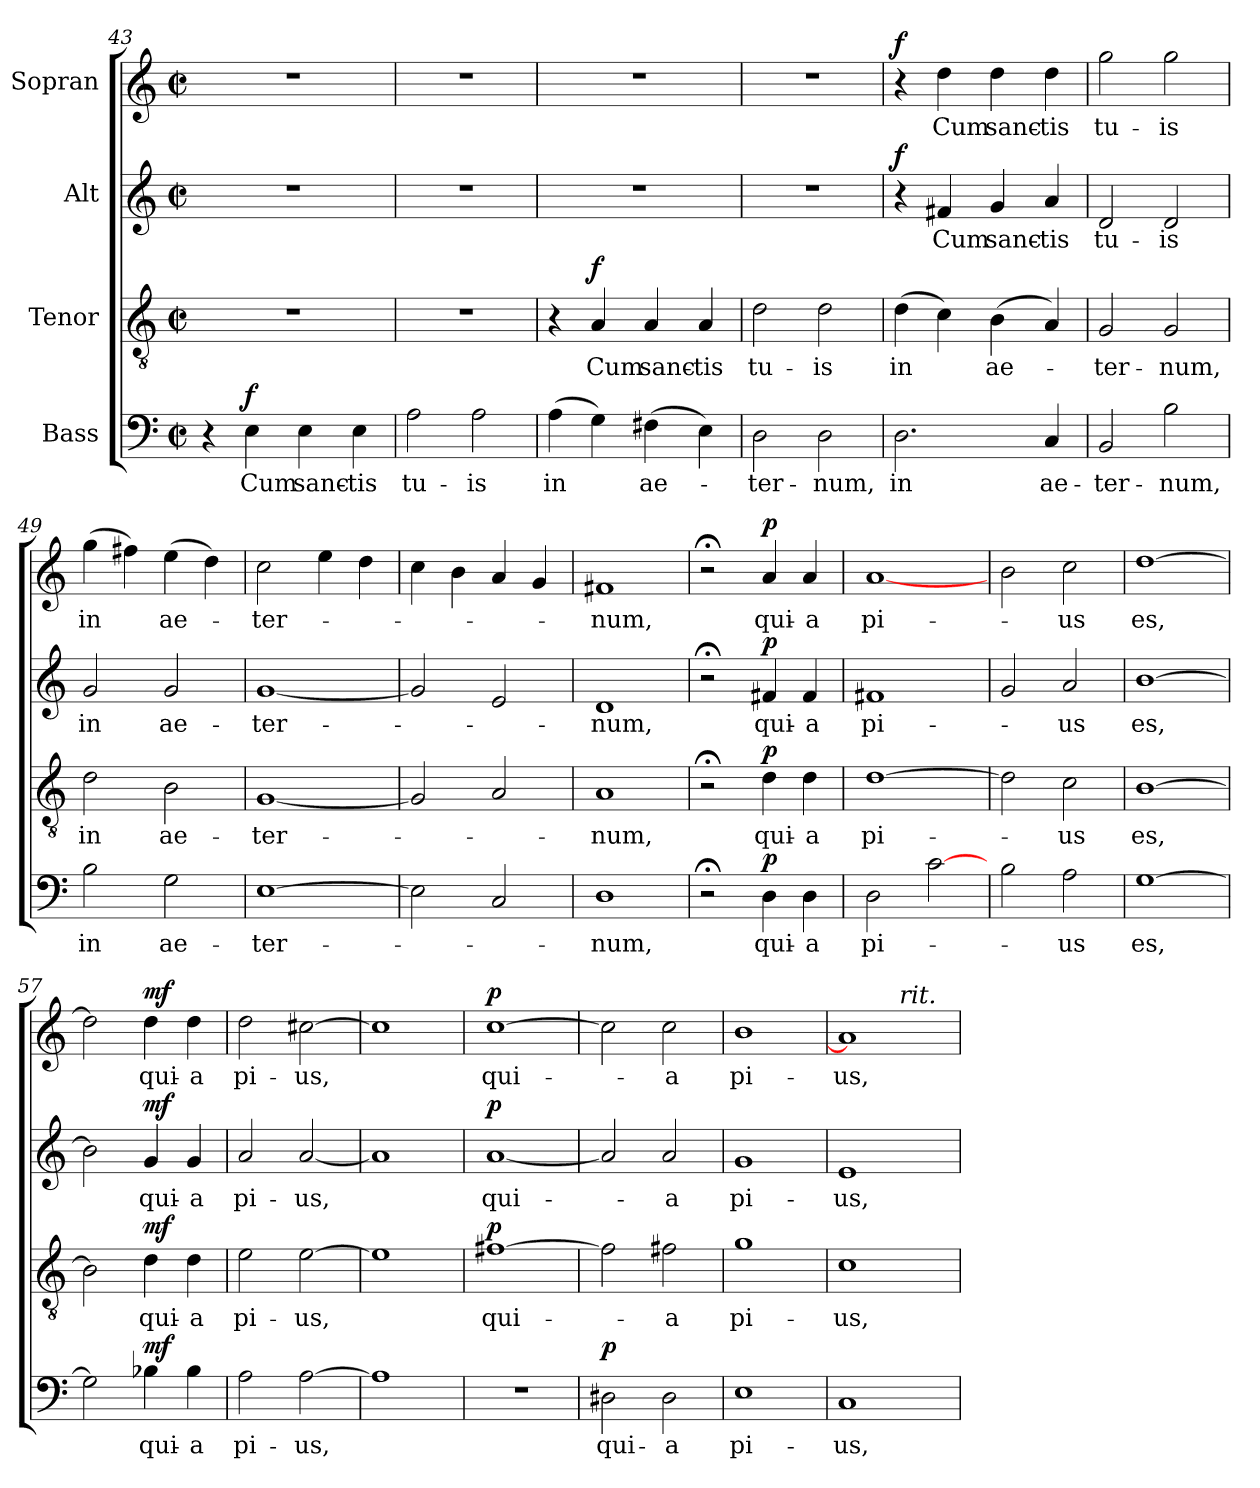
**kern	**text	**dynam	**kern	**text	**dynam	**kern	**text	**dynam	**kern	**text	**dynam
*part4	*part4	*part4	*part3	*part3	*part3	*part2	*part2	*part2	*part1	*part1	*part1
*staff4	*staff4	*staff4	*staff3	*staff3	*staff3	*staff2	*staff2	*staff2	*staff1	*staff1	*staff1
*I"Bass	*	*	*I"Tenor	*	*	*I"Alt	*	*	*I"Sopran	*	*
*clefF4	*	*	*clefGv2	*	*	*clefG2	*	*	*clefG2	*	*
*k[]	*	*	*k[]	*	*	*k[]	*	*	*k[]	*	*
*C:	*	*	*C:	*	*	*C:	*	*	*C:	*	*
*M2/2	*	*	*M2/2	*	*	*M2/2	*	*	*M2/2	*	*
*met(c|)	*	*	*met(c|)	*	*	*met(c|)	*	*	*met(c|)	*	*
=43	=43	=43	=43	=43	=43	=43	=43	=43	=43	=43	=43
4r	.	.	1r	.	.	1r	.	.	1r	.	.
!	!LO:LY:b	!LO:DY:a	!	!	!	!	!	!	!	!	!
4E\	Cum	f	.	.	.	.	.	.	.	.	.
!	!LO:LY:b	!	!	!	!	!	!	!	!	!	!
4E\	sanc-	.	.	.	.	.	.	.	.	.	.
!	!LO:LY:b	!	!	!	!	!	!	!	!	!	!
4E\	-tis	.	.	.	.	.	.	.	.	.	.
!!LO:LB:g=z
=44	=44	=44	=44	=44	=44	=44	=44	=44	=44	=44	=44
!	!LO:LY:b	!	!	!	!	!	!	!	!	!	!
2A\	tu-	.	1r	.	.	1r	.	.	1r	.	.
!	!LO:LY:b	!	!	!	!	!	!	!	!	!	!
2A\	-is	.	.	.	.	.	.	.	.	.	.
=45	=45	=45	=45	=45	=45	=45	=45	=45	=45	=45	=45
!	!LO:LY:b	!	!	!	!	!	!	!	!	!	!
(>4A\	in	.	4r	.	.	1r	.	.	1r	.	.
!	!	!	!	!LO:LY:b	!LO:DY:a	!	!	!	!	!	!
4G\)	.	.	4A/	Cum	f	.	.	.	.	.	.
!	!LO:LY:b	!	!	!LO:LY:b	!	!	!	!	!	!	!
(>4F#X\	ae-	.	4A/	sanc-	.	.	.	.	.	.	.
!	!	!	!	!LO:LY:b	!	!	!	!	!	!	!
4E\)	.	.	4A/	-tis	.	.	.	.	.	.	.
=46	=46	=46	=46	=46	=46	=46	=46	=46	=46	=46	=46
!	!LO:LY:b	!	!	!LO:LY:b	!	!	!	!	!	!	!
2D\	-ter-	.	2d\	tu-	.	1r	.	.	1r	.	.
!	!LO:LY:b	!	!	!LO:LY:b	!	!	!	!	!	!	!
2D\	-num,	.	2d\	-is	.	.	.	.	.	.	.
=47	=47	=47	=47	=47	=47	=47	=47	=47	=47	=47	=47
!	!LO:LY:b	!	!	!LO:LY:b	!	!	!	!LO:DY:a	!	!	!LO:DY:a
2.D\	in	.	(>4d\	in	.	4r	.	f	4r	.	f
!	!	!	!	!	!	!	!LO:LY:b	!	!	!LO:LY:b	!
.	.	.	4c\)	.	.	4f#X/	Cum	.	4dd\	Cum	.
!	!	!	!	!LO:LY:b	!	!	!LO:LY:b	!	!	!LO:LY:b	!
.	.	.	(>4B\	ae-	.	4g/	sanc-	.	4dd\	sanc-	.
!	!LO:LY:b	!	!	!	!	!	!LO:LY:b	!	!	!LO:LY:b	!
4C/	ae-	.	4A/)	.	.	4a/	-tis	.	4dd\	-tis	.
=48	=48	=48	=48	=48	=48	=48	=48	=48	=48	=48	=48
!	!LO:LY:b	!	!	!LO:LY:b	!	!	!LO:LY:b	!	!	!LO:LY:b	!
2BB/	-ter-	.	2G/	-ter-	.	2d/	tu-	.	2gg\	tu-	.
!	!LO:LY:b	!	!	!LO:LY:b	!	!	!LO:LY:b	!	!	!LO:LY:b	!
2B\	-num,	.	2G/	-num,	.	2d/	-is	.	2gg\	-is	.
=49	=49	=49	=49	=49	=49	=49	=49	=49	=49	=49	=49
!	!LO:LY:b	!	!	!LO:LY:b	!	!	!LO:LY:b	!	!	!LO:LY:b	!
2B\	in	.	2d\	in	.	2g/	in	.	(>4gg\	in	.
.	.	.	.	.	.	.	.	.	4ff#X\)	.	.
!	!LO:LY:b	!	!	!LO:LY:b	!	!	!LO:LY:b	!	!	!LO:LY:b	!
2G\	ae-	.	2B\	ae-	.	2g/	ae-	.	(>4ee\	ae-	.
.	.	.	.	.	.	.	.	.	4dd\)	.	.
=50	=50	=50	=50	=50	=50	=50	=50	=50	=50	=50	=50
!	!LO:LY:b	!	!	!LO:LY:b	!	!	!LO:LY:b	!	!	!LO:LY:b	!
[1E	-ter-	.	[1G	-ter-	.	[1g	-ter-	.	2cc\	-ter-	.
.	.	.	.	.	.	.	.	.	4ee\	.	.
.	.	.	.	.	.	.	.	.	4dd\	.	.
!!LO:LB:g=z
=51	=51	=51	=51	=51	=51	=51	=51	=51	=51	=51	=51
2E\]	.	.	2G/]	.	.	2g/]	.	.	4cc\	.	.
.	.	.	.	.	.	.	.	.	4b\	.	.
2C/	.	.	2A/	.	.	2e/	.	.	4a/	.	.
.	.	.	.	.	.	.	.	.	4g/	.	.
=52	=52	=52	=52	=52	=52	=52	=52	=52	=52	=52	=52
!	!LO:LY:b	!	!	!LO:LY:b	!	!	!LO:LY:b	!	!	!LO:LY:b	!
1D	-num,	.	1A	-num,	.	1d	-num,	.	1f#X	-num,	.
=53	=53	=53	=53	=53	=53	=53	=53	=53	=53	=53	=53
2r;<	.	.	2r;<	.	.	2r;<	.	.	2r;<	.	.
!	!LO:LY:b	!LO:DY:a	!	!LO:LY:b	!LO:DY:a	!	!LO:LY:b	!LO:DY:a	!	!LO:LY:b	!LO:DY:a
4D\	qui-	p	4d\	qui-	p	4f#X/	qui-	p	4a/	qui-	p
!	!LO:LY:b	!	!	!LO:LY:b	!	!	!LO:LY:b	!	!	!LO:LY:b	!
4D\	-a	.	4d\	-a	.	4f#/	-a	.	4a/	-a	.
=54	=54	=54	=54	=54	=54	=54	=54	=54	=54	=54	=54
!	!LO:LY:b	!	!	!LO:LY:b	!	!	!LO:LY:b	!	!	!LO:LY:b	!
2D\	pi-	.	[1d	pi-	.	1f#X	pi-	.	[1a	pi-	.
[2c\	.	.	.	.	.	.	.	.	.	.	.
=55	=55	=55	=55	=55	=55	=55	=55	=55	=55	=55	=55
2B\	.	.	2d\]	.	.	2g/	.	.	2b\	.	.
!	!LO:LY:b	!	!	!LO:LY:b	!	!	!LO:LY:b	!	!	!LO:LY:b	!
2A\	-us	.	2c\	-us	.	2a/	-us	.	2cc\	-us	.
=56	=56	=56	=56	=56	=56	=56	=56	=56	=56	=56	=56
!	!LO:LY:b	!	!	!LO:LY:b	!	!	!LO:LY:b	!	!	!LO:LY:b	!
[1G	es,	.	[1B	es,	.	[1b	es,	.	[1dd	es,	.
=57	=57	=57	=57	=57	=57	=57	=57	=57	=57	=57	=57
2G\]	.	.	2B\]	.	.	2b\]	.	.	2dd\]	.	.
!	!LO:LY:b	!LO:DY:a	!	!LO:LY:b	!LO:DY:a	!	!LO:LY:b	!LO:DY:a	!	!LO:LY:b	!LO:DY:a
4B-X\	qui-	mf	4d\	qui-	mf	4g/	qui-	mf	4dd\	qui-	mf
!	!LO:LY:b	!	!	!LO:LY:b	!	!	!LO:LY:b	!	!	!LO:LY:b	!
4B-\	-a	.	4d\	-a	.	4g/	-a	.	4dd\	-a	.
!!LO:PB:g=z
=58	=58	=58	=58	=58	=58	=58	=58	=58	=58	=58	=58
!	!LO:LY:b	!	!	!LO:LY:b	!	!	!LO:LY:b	!	!	!LO:LY:b	!
2A\	pi-	.	2e\	pi-	.	2a/	pi-	.	2dd\	pi-	.
!	!LO:LY:b	!	!	!LO:LY:b	!	!	!LO:LY:b	!	!	!LO:LY:b	!
[2A\	-us,	.	[2e\	-us,	.	[2a/	-us,	.	[2cc#X\	-us,	.
=59	=59	=59	=59	=59	=59	=59	=59	=59	=59	=59	=59
1A]	.	.	1e]	.	.	1a]	.	.	1cc#]	.	.
=60	=60	=60	=60	=60	=60	=60	=60	=60	=60	=60	=60
!	!	!	!	!LO:LY:b	!LO:DY:a	!	!LO:LY:b	!LO:DY:a	!	!LO:LY:b	!LO:DY:a
1r	.	.	[1f#X	qui-	p	[1a	qui-	p	[1cc	qui-	p
=61	=61	=61	=61	=61	=61	=61	=61	=61	=61	=61	=61
!	!LO:LY:b	!LO:DY:a	!	!	!	!	!	!	!	!	!
2D#X\	qui-	p	2f#\]	.	.	2a/]	.	.	2cc\]	.	.
!	!LO:LY:b	!	!	!LO:LY:b	!	!	!LO:LY:b	!	!	!LO:LY:b	!
2D#\	-a	.	2f#X\	-a	.	2a/	-a	.	2cc\	-a	.
=62	=62	=62	=62	=62	=62	=62	=62	=62	=62	=62	=62
!	!LO:LY:b	!	!	!LO:LY:b	!	!	!LO:LY:b	!	!	!LO:LY:b	!
1E	pi-	.	1g	pi-	.	1g	pi-	.	1b	pi-	.
=63	=63	=63	=63	=63	=63	=63	=63	=63	=63	=63	=63
!	!LO:LY:b	!	!	!LO:LY:b	!	!	!LO:LY:b	!	!	!LO:LY:b	!
*	*	*	*	*	*	*	*	*	*^	*	*
1C	-us,	.	1c	-us,	.	1e	-us,	.	1a]	2ryy	-us,	.
!	!	!	!	!	!	!	!	!	!	!LO:TX:a:i:t=rit.	!	!
.	.	.	.	.	.	.	.	.	.	2ryy	.	.
*	*	*	*	*	*	*	*	*	*v	*v	*	*
=	=	=	=	=	=	=	=	=	=	=	=
*-	*-	*-	*-	*-	*-	*-	*-	*-	*-	*-	*-
